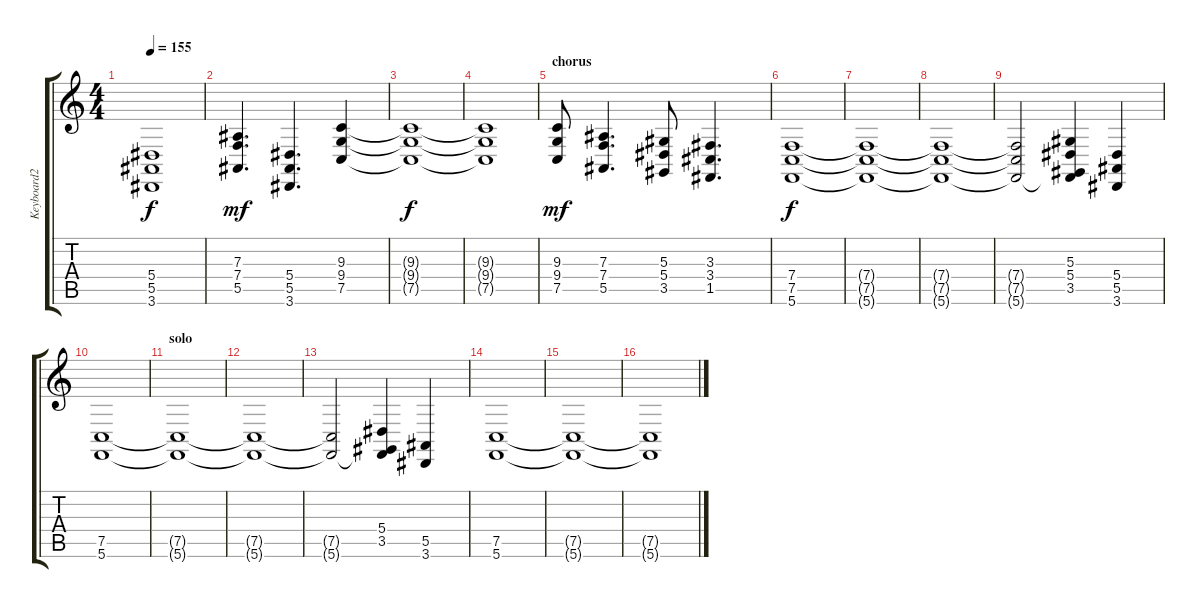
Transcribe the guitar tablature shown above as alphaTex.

\track ("Keyboard2" "Keyboard2") {instrument stringensemble1}
\staff {score tabs}
\tuning (C4 G3 Eb3 Bb2 F2 C2) {hide}
\ts (4 4)
\tempo 155
\clef g2
\ks c
(5.4{t} 5.5{t} 3.6{t}).1{dy f} |
(7.3 7.4 5.5).4{d dy mf} (5.4 5.5 3.6).4{d} (9.3 9.4 7.5).4 |
(9.3{t} 9.4{t} 7.5{t}).1{dy f} |
(9.3{t} 9.4{t} 7.5{t}).1 |
\section ("" "chorus")
(9.3 9.4 7.5).8{dy mf} (7.3 7.4 5.5).4{d} (5.3 5.4 3.5).8 (3.3 3.4 1.5).4{d} |
(7.4 7.5 5.6).1{dy f} |
(7.4{t} 7.5{t} 5.6{t}).1 |
(7.4{t} 7.5{t} 5.6{t}).1 |
(7.4{t} 7.5{t} 5.6{t}).2 (5.3 5.4 3.5 5.6{t}).4 (5.4 5.5 3.6).4 |
(7.5 5.6).1 |
\section ("" "solo")
(7.5{t} 5.6{t}).1 |
(7.5{t} 5.6{t}).1 |
(7.5{t} 5.6{t}).2 (5.4 3.5 5.6{t}).4 (5.5 3.6).4 |
\section ("" "")
(7.5 5.6).1 |
(7.5{t} 5.6{t}).1 |
(7.5{t} 5.6{t}).1
